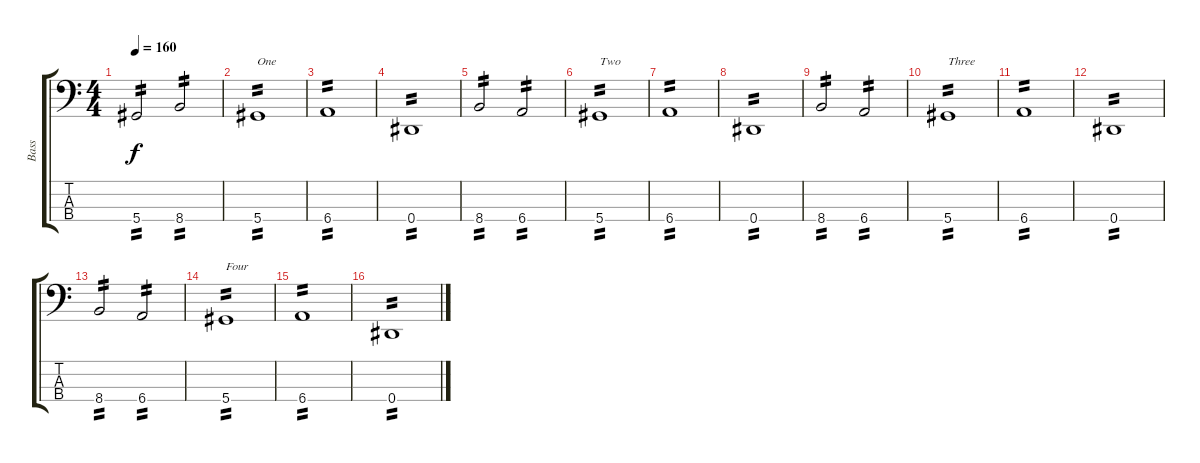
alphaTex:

\track ("Bass" "Bass") {instrument electricbasspick}
\staff {score tabs}
\tuning (Gb2 Db2 Ab1 Eb1) {hide}
\ts (4 4)
\tempo 160
\clef f4
\ks c
5.4.2{tp 2 dy f} 8.4.2{tp 2} |
5.4.1{txt "One" tp 2} |
6.4.1{tp 2} |
0.4.1{tp 2} |
8.4.2{tp 2} 6.4.2{tp 2} |
5.4.1{txt "Two" tp 2} |
6.4.1{tp 2} |
0.4.1{tp 2} |
8.4.2{tp 2} 6.4.2{tp 2} |
5.4.1{txt "Three" tp 2} |
6.4.1{tp 2} |
0.4.1{tp 2} |
8.4.2{tp 2} 6.4.2{tp 2} |
5.4.1{txt "Four" tp 2} |
6.4.1{tp 2} |
0.4.1{tp 2}
